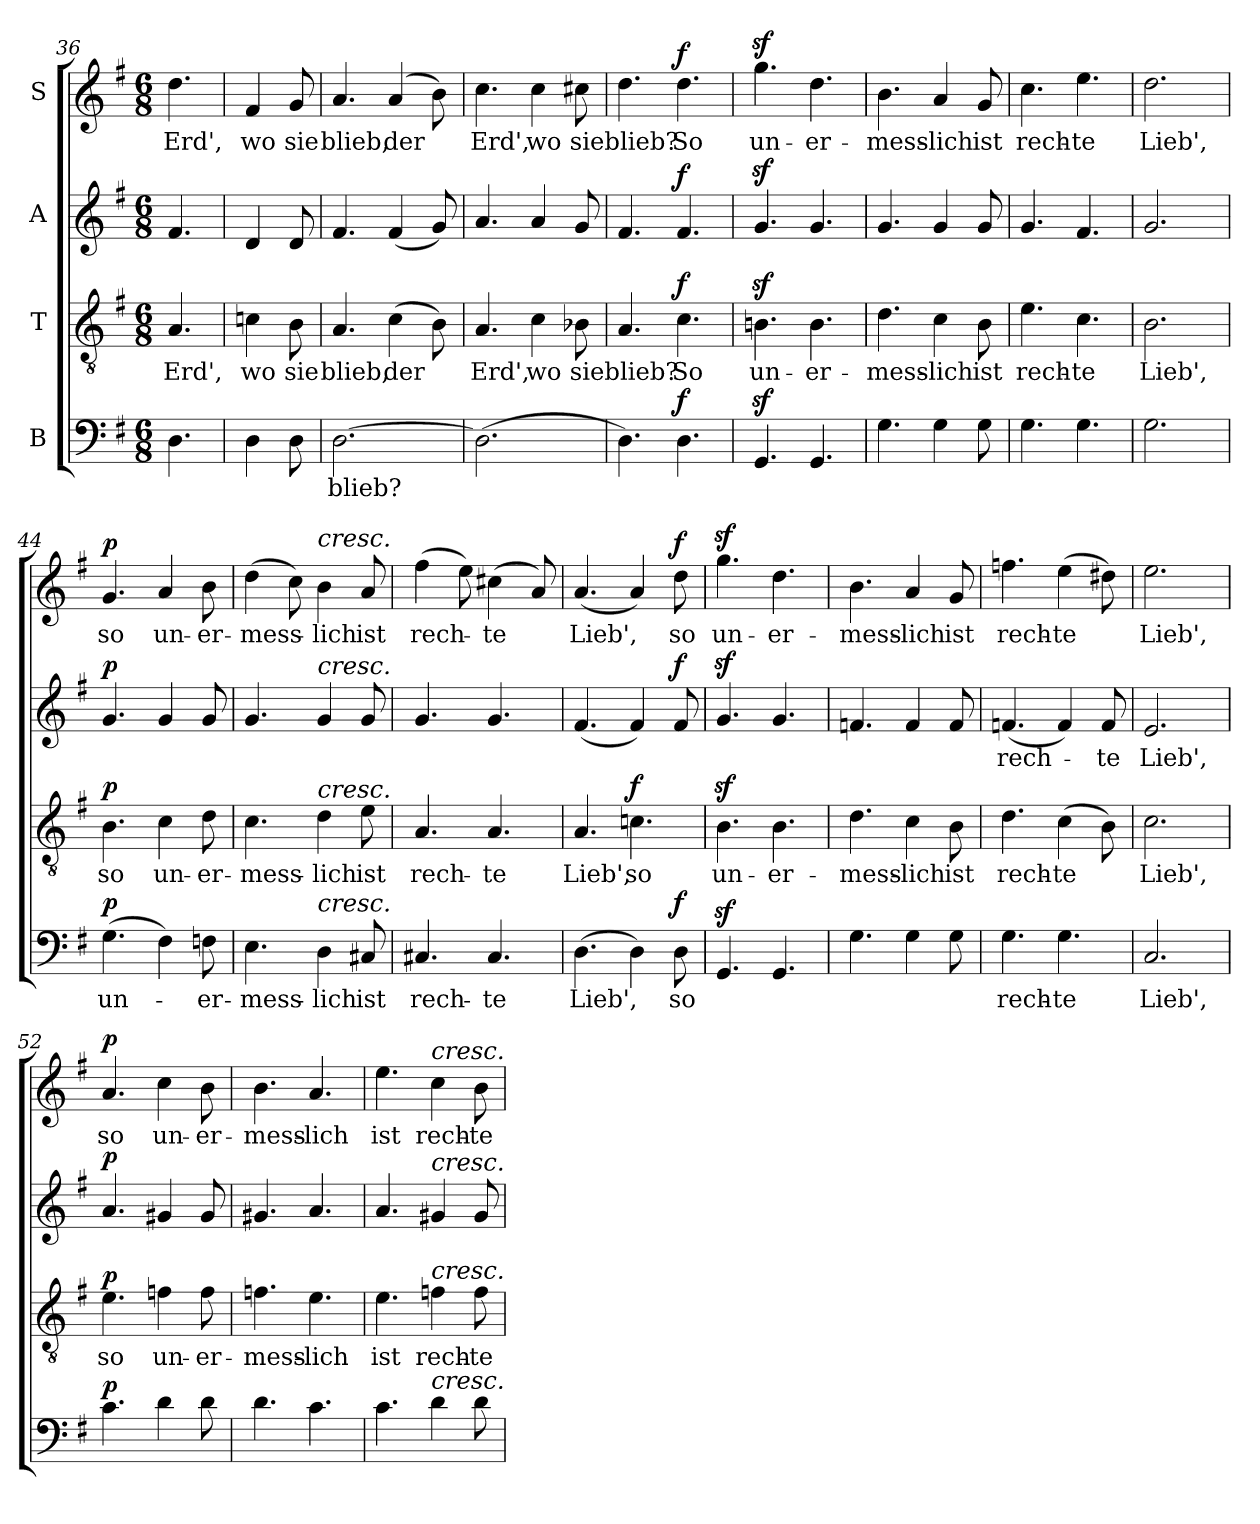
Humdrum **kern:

**kern	**text	**dynam	**kern	**text	**dynam	**kern	**text	**dynam	**kern	**text	**dynam
*part4	*part4	*part4	*part3	*part3	*part3	*part2	*part2	*part2	*part1	*part1	*part1
*staff4	*staff4	*staff4	*staff3	*staff3	*staff3	*staff2	*staff2	*staff2	*staff1	*staff1	*staff1
*I"B	*	*	*I"T	*	*	*I"A	*	*	*I"S	*	*
*clefF4	*	*	*clefGv2	*	*	*clefG2	*	*	*clefG2	*	*
*k[f#]	*	*	*k[f#]	*	*	*k[f#]	*	*	*k[f#]	*	*
*M6/8	*	*	*M6/8	*	*	*M6/8	*	*	*M6/8	*	*
=36	=36	=36	=36	=36	=36	=36	=36	=36	=36	=36	=36
4.D\	.	.	4.A/	Erd',	.	4.f#/	.	.	4.dd\	Erd',	.
!!LO:LB:g=z
=36X5	=36X5	=36X5	=36X5	=36X5	=36X5	=36X5	=36X5	=36X5	=36X5	=36X5	=36X5
4D\	.	.	4cn\	wo	.	4d/	.	.	4f#/	wo	.
8D\	.	.	8B\	sie	.	8d/	.	.	8g/	sie	.
=37	=37	=37	=37	=37	=37	=37	=37	=37	=37	=37	=37
[2.D\	blieb?	.	4.A/	blieb,	.	4.f#/	.	.	4.a/	blieb,	.
.	.	.	(4c\	der	.	(4f#/	.	.	(4a/	der	.
.	.	.	8B\)	.	.	8g/)	.	.	8b\)	.	.
=38	=38	=38	=38	=38	=38	=38	=38	=38	=38	=38	=38
(2.D\]	.	.	4.A/	Erd',	.	4.a/	.	.	4.cc\	Erd',	.
.	.	.	4c\	wo	.	4a/	.	.	4cc\	wo	.
.	.	.	8B-X\	sie	.	8g/	.	.	8cc#X\	sie	.
=39	=39	=39	=39	=39	=39	=39	=39	=39	=39	=39	=39
4.D\)	.	.	4.A/	blieb?	.	4.f#/	.	.	4.dd\	blieb?	.
!	!	!LO:DY:a	!	!	!LO:DY:a	!	!	!LO:DY:a	!	!	!LO:DY:a
4.D\	.	f	4.c\	So	f	4.f#/	.	f	4.dd\	So	f
=40	=40	=40	=40	=40	=40	=40	=40	=40	=40	=40	=40
4.GGz>/	.	.	4.Bnz>\	un-	.	4.gz>/	.	.	4.ggz>\	un-	.
4.GG/	.	.	4.B\	-er-	.	4.g/	.	.	4.dd\	-er-	.
=41	=41	=41	=41	=41	=41	=41	=41	=41	=41	=41	=41
4.G\	.	.	4.d\	-mess-	.	4.g/	.	.	4.b\	-mess-	.
4G\	.	.	4c\	-lich	.	4g/	.	.	4a/	-lich	.
8G\	.	.	8B\	ist	.	8g/	.	.	8g/	ist	.
=42	=42	=42	=42	=42	=42	=42	=42	=42	=42	=42	=42
4.G\	.	.	4.e\	rech-	.	4.g/	.	.	4.cc\	rech-	.
4.G\	.	.	4.c\	-te	.	4.f#/	.	.	4.ee\	-te	.
=43	=43	=43	=43	=43	=43	=43	=43	=43	=43	=43	=43
2.G\	.	.	2.B\	Lieb',	.	2.g/	.	.	2.dd\	Lieb',	.
!!LO:PB:g=z
=44	=44	=44	=44	=44	=44	=44	=44	=44	=44	=44	=44
!	!	!LO:DY:a	!	!	!LO:DY:a	!	!	!LO:DY:a	!	!	!LO:DY:a
(4.G\	un-	p	4.B\	so	p	4.g/	.	p	4.g/	so	p
4F#\)	.	.	4c\	un-	.	4g/	.	.	4a/	un-	.
8Fn\	-er-	.	8d\	-er-	.	8g/	.	.	8b\	-er-	.
=45	=45	=45	=45	=45	=45	=45	=45	=45	=45	=45	=45
4.E\	-mess-	.	4.c\	-mess-	.	4.g/	.	.	(4dd\	-mess-	.
.	.	.	.	.	.	.	.	.	8cc\)	.	.
!	!	!	!	!	!	!	!	!	!LO:TX:a:i:t=cresc.	!	!
!	!	!	!	!	!	!LO:TX:a:i:t=cresc.	!	!	!	!	!
!	!	!	!LO:TX:a:i:t=cresc.	!	!	!	!	!	!	!	!
!LO:TX:a:i:t=cresc.	!	!	!	!	!	!	!	!	!	!	!
4D\	-lich	.	4d\	-lich	.	4g/	.	.	4b\	-lich	.
8C#X/	ist	.	8e\	ist	.	8g/	.	.	8a/	ist	.
=46	=46	=46	=46	=46	=46	=46	=46	=46	=46	=46	=46
4.C#X/	rech-	.	4.A/	rech-	.	4.g/	.	.	(4ff#\	rech-	.
.	.	.	.	.	.	.	.	.	8ee\)	.	.
4.C#/	-te	.	4.A/	-te	.	4.g/	.	.	(4cc#X\	-te	.
.	.	.	.	.	.	.	.	.	8a/)	.	.
=47	=47	=47	=47	=47	=47	=47	=47	=47	=47	=47	=47
(4.D\	Lieb',	.	4.A/	Lieb',	.	(4.f#/	.	.	(4.a/	Lieb',	.
!	!	!	!	!	!LO:DY:a	!	!	!	!	!	!
4D\)	.	.	4.cn\	so	f	4f#/)	.	.	4a/)	.	.
!	!	!LO:DY:a	!	!	!	!	!	!LO:DY:a	!	!	!LO:DY:a
8D\	so	f	.	.	.	8f#/	.	f	8dd\	so	f
=48	=48	=48	=48	=48	=48	=48	=48	=48	=48	=48	=48
4.GGz>/	.	.	4.Bz>\	un-	.	4.gz>/	.	.	4.ggz>\	un-	.
4.GG/	.	.	4.B\	-er-	.	4.g/	.	.	4.dd\	-er-	.
=49	=49	=49	=49	=49	=49	=49	=49	=49	=49	=49	=49
4.G\	.	.	4.d\	-mess-	.	4.fn/	.	.	4.b\	-mess-	.
4G\	.	.	4c\	-lich	.	4f/	.	.	4a/	-lich	.
8G\	.	.	8B\	ist	.	8f/	.	.	8g/	ist	.
!!LO:LB:g=z
=50	=50	=50	=50	=50	=50	=50	=50	=50	=50	=50	=50
4.G\	rech-	.	4.d\	rech-	.	(4.fn/	rech-	.	4.ffn\	rech-	.
4.G\	-te	.	(4c\	-te	.	4f/)	.	.	(4ee\	-te	.
.	.	.	8B\)	.	.	8f/	-te	.	8dd#X\)	.	.
=51	=51	=51	=51	=51	=51	=51	=51	=51	=51	=51	=51
2.C/	Lieb',	.	2.c\	Lieb',	.	2.e/	Lieb',	.	2.ee\	Lieb',	.
=52	=52	=52	=52	=52	=52	=52	=52	=52	=52	=52	=52
!	!	!LO:DY:a	!	!	!LO:DY:a	!	!	!LO:DY:a	!	!	!LO:DY:a
4.c\	.	p	4.e\	so	p	4.a/	.	p	4.a/	so	p
4d\	.	.	4fn\	un-	.	4g#X/	.	.	4cc\	un-	.
8d\	.	.	8f\	-er-	.	8g#/	.	.	8b\	-er-	.
=53	=53	=53	=53	=53	=53	=53	=53	=53	=53	=53	=53
4.d\	.	.	4.fn\	-mess-	.	4.g#X/	.	.	4.b\	-mess-	.
4.c\	.	.	4.e\	-lich	.	4.a/	.	.	4.a/	-lich	.
=54	=54	=54	=54	=54	=54	=54	=54	=54	=54	=54	=54
4.c\	.	.	4.e\	ist	.	4.a/	.	.	4.ee\	ist	.
!	!	!	!	!	!	!	!	!	!LO:TX:a:i:t=cresc.	!	!
!	!	!	!	!	!	!LO:TX:a:i:t=cresc.	!	!	!	!	!
!	!	!	!LO:TX:a:i:t=cresc.	!	!	!	!	!	!	!	!
!LO:TX:a:i:t=cresc.	!	!	!	!	!	!	!	!	!	!	!
4d\	.	.	4fn\	rech-	.	4g#X/	.	.	4cc\	rech-	.
8d\	.	.	8f\	-te	.	8g#/	.	.	8b\	-te	.
=	=	=	=	=	=	=	=	=	=	=	=
*-	*-	*-	*-	*-	*-	*-	*-	*-	*-	*-	*-
